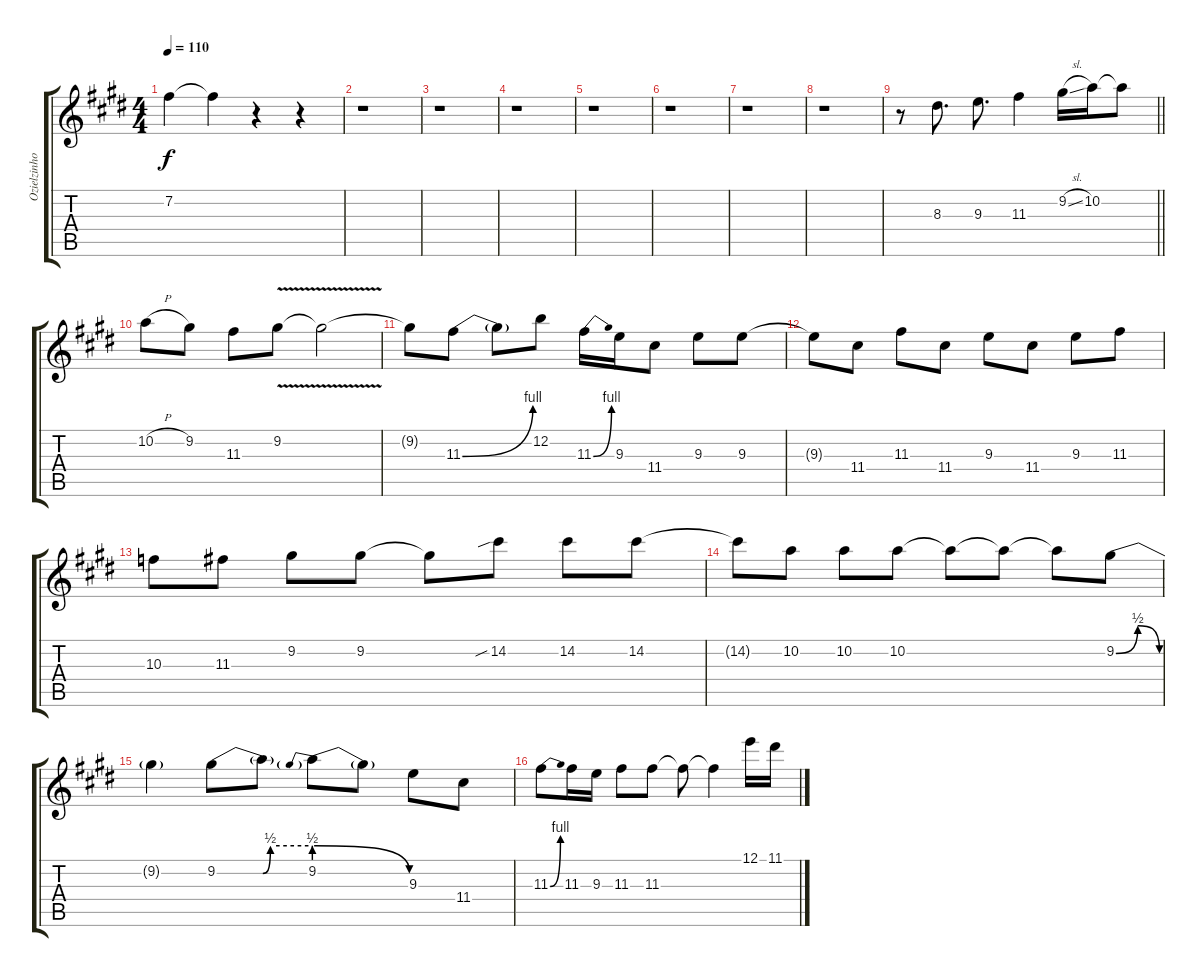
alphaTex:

\track ("Ozielzinho" "Ozielzinho") {instrument overdrivenguitar}
\staff {score tabs}
\tuning (E4 B3 G3 D3 A2 E2) {hide}
\ts (4 4)
\section ("" "")
\tempo 110
\clef g2
\ks e
7.2{t}.4{dy f volume 0} 7.2{t}.4 r.4 r.4 |
r.1 |
r.1 |
r.1 |
r.1 |
r.1 |
r.1 |
r.1 |
\barLineRight lightlight
r.8{volume 12} 8.3.8{d} 9.3.8{d} 11.3.4 9.2{sl}.16 10.2.16 10.2{t}.8 |
\section ("" "")
10.2{h}.8 9.2.8 11.3.8 9.2{v}.8 9.2{t}.2 |
9.2{t}.8 11.3{be (bend 0 0 60 4)}.8 11.3{t}.8 12.2.8 11.3{be (bend 0 0 60 4)}.16 9.3.16 11.4.8 9.3.8 9.3.8 |
9.3{t}.8 11.4.8 11.3.8 11.4.8 9.3.8 11.4.8 9.3.8 11.3.8 |
10.3.8 11.3.8 9.2.8 9.2.8 9.2{t}.8 14.2{sib}.8 14.2.8 14.2.8 |
14.2{t}.8 10.2.8 10.2.8 10.2.8 10.2{t}.8 10.2{t}.8 10.2{t}.8 9.2{be (bendrelease 0 0 15 2 45 2 60 0)}.8 |
9.2{t}.4 9.2{be (custom 0 0 30 0 35 2 60 2)}.8 9.2{t}.8 9.2{be (prebendrelease 0 2 60 0)}.8 9.2{t}.8 9.3.8 11.4.8 |
11.3{be (bend 0 0 60 4)}.8 11.3.16 9.3.16 11.3.8 11.3.8 11.3{t}.8 11.3{t}.4 12.1.16 11.1.16
